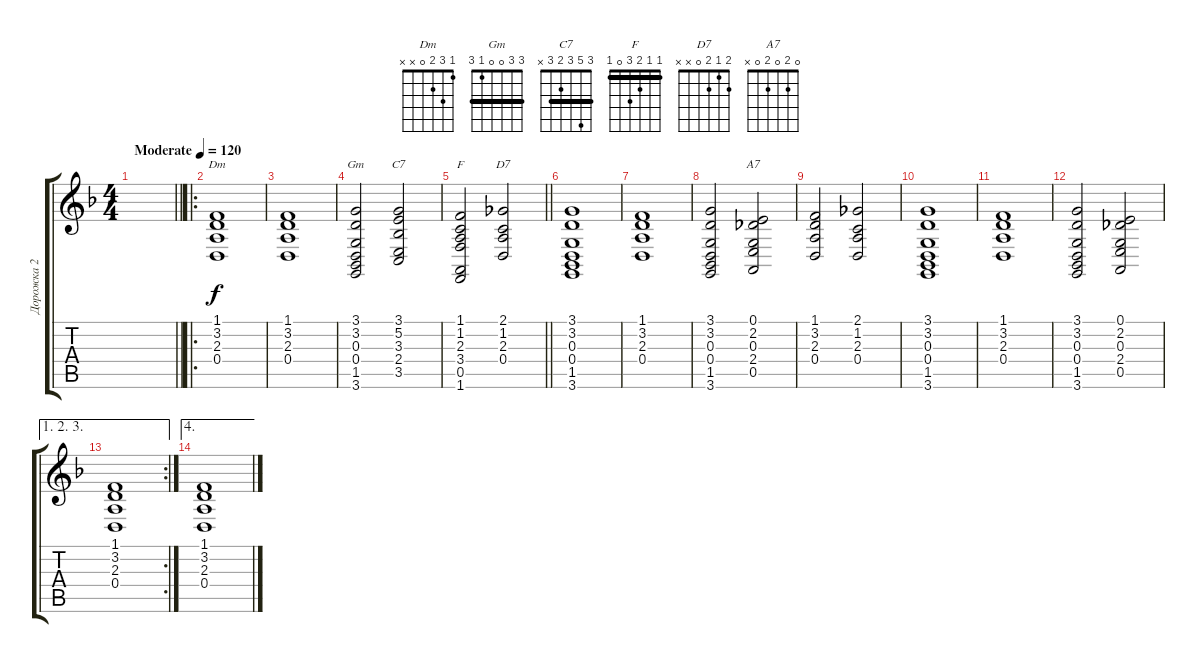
\track ("Дорожка 2" "Дорожка 2") {instrument stringensemble1}
\staff {score tabs}
\tuning (E4 B3 G3 D3 A2 E2) {hide}
\chord ("Dm" 1 3 2 0 x x)
\chord ("Gm" 3 3 0 0 1 3) {barre 3}
\chord ("C7" 3 5 3 2 3 x) {barre 3}
\chord ("F" 1 1 2 3 0 1) {barre 1}
\chord ("D7" 2 1 2 0 x x)
\chord ("A7" 0 2 0 2 0 x)
\ts (4 4)
\tempo (120 "Moderate")
\clef g2
\barLineRight lightlight
\ks f
|
\ro
(1.1 3.2 2.3 0.4).1{ch "Dm"} |
(1.1 3.2 2.3 0.4).1 |
(3.1 3.2 0.3 0.4 1.5 3.6).2{ch "Gm"} (3.1 5.2 3.3 2.4 3.5).2{ch "C7"} |
\barLineRight lightlight
(1.1 1.2 2.3 3.4 0.5 1.6).2{ch "F"} (2.1 1.2 2.3 0.4).2{ch "D7"} |
(3.1 3.2 0.3 0.4 1.5 3.6).1 |
(1.1 3.2 2.3 0.4).1 |
(3.1 3.2 0.3 0.4 1.5 3.6).2 (0.1 2.2 0.3 2.4 0.5).2{ch "A7"} |
(1.1 3.2 2.3 0.4).2 (2.1 1.2 2.3 0.4).2 |
(3.1 3.2 0.3 0.4 1.5 3.6).1 |
(1.1 3.2 2.3 0.4).1 |
(3.1 3.2 0.3 0.4 1.5 3.6).2 (0.1 2.2 0.3 2.4 0.5).2 |
\ae (1 2 3)
\rc 2
(1.1 3.2 2.3 0.4).1 |
\ae 4
(1.1 3.2 2.3 0.4).1
